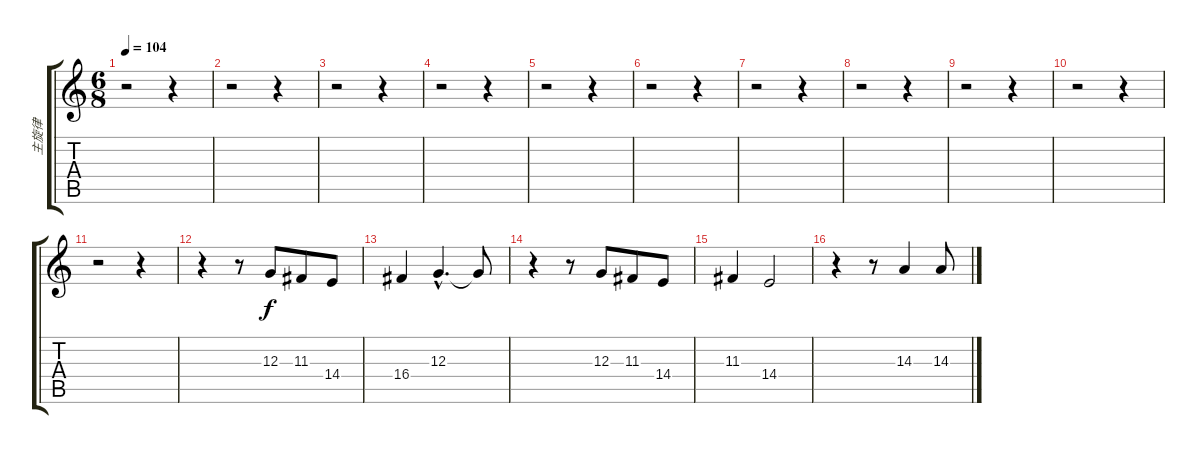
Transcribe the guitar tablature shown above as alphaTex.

\track ("主旋律" "主旋律") {instrument fx8scifi}
\staff {score tabs}
\tuning (E4 B3 G3 D3 A2 E2) {hide}
\ts (6 8)
\tempo 104
\clef g2
\ks c
r.2{dy f} r.4 |
r.2 r.4 |
r.2 r.4 |
r.2 r.4 |
r.2 r.4 |
r.2 r.4 |
r.2 r.4 |
r.2 r.4 |
r.2 r.4 |
r.2 r.4 |
r.2 r.4 |
r.4 r.8 12.3.8 11.3.8 14.4.8 |
16.4.4 12.3{hac}.4{d} 12.3{t}.8 |
r.4 r.8 12.3.8 11.3.8 14.4.8 |
11.3.4 14.4.2 |
r.4 r.8 14.3.4 14.3.8
